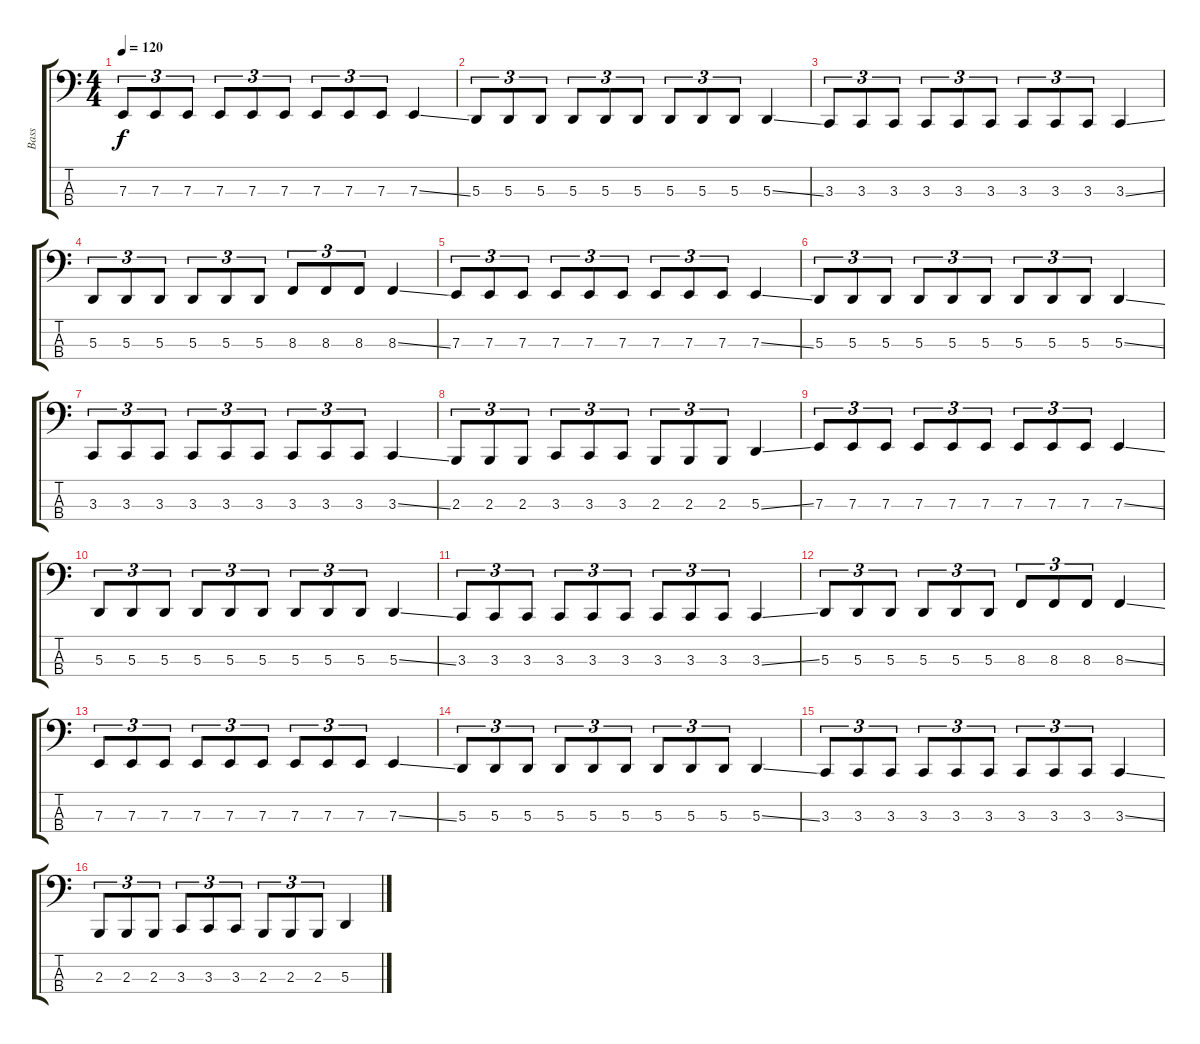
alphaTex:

\track ("Bass" "Bass") {instrument lead8bassandlead}
\staff {score tabs}
\tuning (G2 D2 A1 E1) {hide}
\ts (4 4)
\tempo 120
\clef f4
\ks c
7.3.8{tu (3 2) dy f instrument lead8bassandlead} 7.3.8{tu (3 2)} 7.3.8{tu (3 2)} 7.3.8{tu (3 2)} 7.3.8{tu (3 2)} 7.3.8{tu (3 2)} 7.3.8{tu (3 2)} 7.3.8{tu (3 2)} 7.3.8{tu (3 2)} 7.3{ss}.4 |
5.3.8{tu (3 2)} 5.3.8{tu (3 2)} 5.3.8{tu (3 2)} 5.3.8{tu (3 2)} 5.3.8{tu (3 2)} 5.3.8{tu (3 2)} 5.3.8{tu (3 2)} 5.3.8{tu (3 2)} 5.3.8{tu (3 2)} 5.3{ss}.4 |
3.3.8{tu (3 2)} 3.3.8{tu (3 2)} 3.3.8{tu (3 2)} 3.3.8{tu (3 2)} 3.3.8{tu (3 2)} 3.3.8{tu (3 2)} 3.3.8{tu (3 2)} 3.3.8{tu (3 2)} 3.3.8{tu (3 2)} 3.3{ss}.4 |
5.3.8{tu (3 2)} 5.3.8{tu (3 2)} 5.3.8{tu (3 2)} 5.3.8{tu (3 2)} 5.3.8{tu (3 2)} 5.3.8{tu (3 2)} 8.3.8{tu (3 2)} 8.3.8{tu (3 2)} 8.3.8{tu (3 2)} 8.3{ss}.4 |
7.3.8{tu (3 2)} 7.3.8{tu (3 2)} 7.3.8{tu (3 2)} 7.3.8{tu (3 2)} 7.3.8{tu (3 2)} 7.3.8{tu (3 2)} 7.3.8{tu (3 2)} 7.3.8{tu (3 2)} 7.3.8{tu (3 2)} 7.3{ss}.4 |
5.3.8{tu (3 2)} 5.3.8{tu (3 2)} 5.3.8{tu (3 2)} 5.3.8{tu (3 2)} 5.3.8{tu (3 2)} 5.3.8{tu (3 2)} 5.3.8{tu (3 2)} 5.3.8{tu (3 2)} 5.3.8{tu (3 2)} 5.3{ss}.4 |
3.3.8{tu (3 2)} 3.3.8{tu (3 2)} 3.3.8{tu (3 2)} 3.3.8{tu (3 2)} 3.3.8{tu (3 2)} 3.3.8{tu (3 2)} 3.3.8{tu (3 2)} 3.3.8{tu (3 2)} 3.3.8{tu (3 2)} 3.3{ss}.4 |
2.3.8{tu (3 2)} 2.3.8{tu (3 2)} 2.3.8{tu (3 2)} 3.3.8{tu (3 2)} 3.3.8{tu (3 2)} 3.3.8{tu (3 2)} 2.3.8{tu (3 2)} 2.3.8{tu (3 2)} 2.3.8{tu (3 2)} 5.3{ss}.4 |
7.3.8{tu (3 2)} 7.3.8{tu (3 2)} 7.3.8{tu (3 2)} 7.3.8{tu (3 2)} 7.3.8{tu (3 2)} 7.3.8{tu (3 2)} 7.3.8{tu (3 2)} 7.3.8{tu (3 2)} 7.3.8{tu (3 2)} 7.3{ss}.4 |
5.3.8{tu (3 2)} 5.3.8{tu (3 2)} 5.3.8{tu (3 2)} 5.3.8{tu (3 2)} 5.3.8{tu (3 2)} 5.3.8{tu (3 2)} 5.3.8{tu (3 2)} 5.3.8{tu (3 2)} 5.3.8{tu (3 2)} 5.3{ss}.4 |
3.3.8{tu (3 2)} 3.3.8{tu (3 2)} 3.3.8{tu (3 2)} 3.3.8{tu (3 2)} 3.3.8{tu (3 2)} 3.3.8{tu (3 2)} 3.3.8{tu (3 2)} 3.3.8{tu (3 2)} 3.3.8{tu (3 2)} 3.3{ss}.4 |
5.3.8{tu (3 2)} 5.3.8{tu (3 2)} 5.3.8{tu (3 2)} 5.3.8{tu (3 2)} 5.3.8{tu (3 2)} 5.3.8{tu (3 2)} 8.3.8{tu (3 2)} 8.3.8{tu (3 2)} 8.3.8{tu (3 2)} 8.3{ss}.4 |
7.3.8{tu (3 2)} 7.3.8{tu (3 2)} 7.3.8{tu (3 2)} 7.3.8{tu (3 2)} 7.3.8{tu (3 2)} 7.3.8{tu (3 2)} 7.3.8{tu (3 2)} 7.3.8{tu (3 2)} 7.3.8{tu (3 2)} 7.3{ss}.4 |
5.3.8{tu (3 2)} 5.3.8{tu (3 2)} 5.3.8{tu (3 2)} 5.3.8{tu (3 2)} 5.3.8{tu (3 2)} 5.3.8{tu (3 2)} 5.3.8{tu (3 2)} 5.3.8{tu (3 2)} 5.3.8{tu (3 2)} 5.3{ss}.4 |
3.3.8{tu (3 2)} 3.3.8{tu (3 2)} 3.3.8{tu (3 2)} 3.3.8{tu (3 2)} 3.3.8{tu (3 2)} 3.3.8{tu (3 2)} 3.3.8{tu (3 2)} 3.3.8{tu (3 2)} 3.3.8{tu (3 2)} 3.3{ss}.4 |
2.3.8{tu (3 2)} 2.3.8{tu (3 2)} 2.3.8{tu (3 2)} 3.3.8{tu (3 2)} 3.3.8{tu (3 2)} 3.3.8{tu (3 2)} 2.3.8{tu (3 2)} 2.3.8{tu (3 2)} 2.3.8{tu (3 2)} 5.3.4
